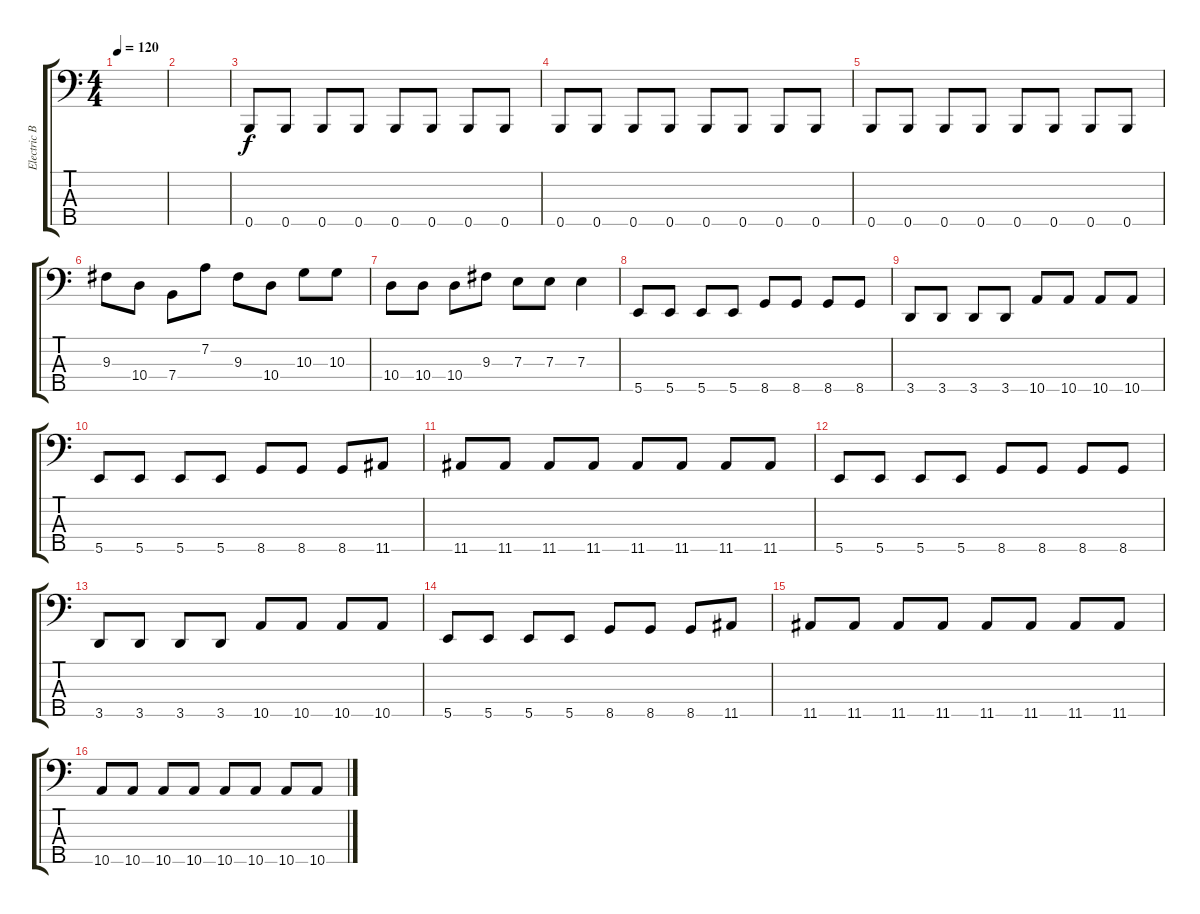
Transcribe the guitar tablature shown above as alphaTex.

\track ("Electric Bass" "Electric B") {instrument electricbassfinger}
\staff {score tabs}
\tuning (G2 D2 A1 E1 B0) {hide}
\ts (4 4)
\tempo 120
\clef f4
\ks c
|
|
0.5.8 0.5.8 0.5.8 0.5.8 0.5.8 0.5.8 0.5.8 0.5.8 |
0.5.8 0.5.8 0.5.8 0.5.8 0.5.8 0.5.8 0.5.8 0.5.8 |
0.5.8 0.5.8 0.5.8 0.5.8 0.5.8 0.5.8 0.5.8 0.5.8 |
9.3.8 10.4.8 7.4.8 7.2.8 9.3.8 10.4.8 10.3.8 10.3.8 |
10.4.8 10.4.8 10.4.8 9.3.8 7.3.8 7.3.8 7.3.4 |
5.5.8 5.5.8 5.5.8 5.5.8 8.5.8 8.5.8 8.5.8 8.5.8 |
3.5.8 3.5.8 3.5.8 3.5.8 10.5.8 10.5.8 10.5.8 10.5.8 |
5.5.8 5.5.8 5.5.8 5.5.8 8.5.8 8.5.8 8.5.8 11.5.8 |
11.5.8 11.5.8 11.5.8 11.5.8 11.5.8 11.5.8 11.5.8 11.5.8 |
5.5.8 5.5.8 5.5.8 5.5.8 8.5.8 8.5.8 8.5.8 8.5.8 |
3.5.8 3.5.8 3.5.8 3.5.8 10.5.8 10.5.8 10.5.8 10.5.8 |
5.5.8 5.5.8 5.5.8 5.5.8 8.5.8 8.5.8 8.5.8 11.5.8 |
11.5.8 11.5.8 11.5.8 11.5.8 11.5.8 11.5.8 11.5.8 11.5.8 |
10.5.8 10.5.8 10.5.8 10.5.8 10.5.8 10.5.8 10.5.8 10.5.8
